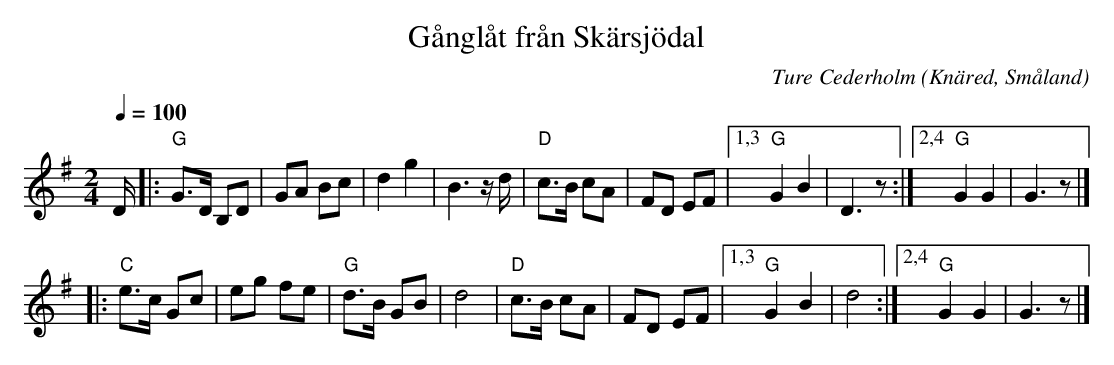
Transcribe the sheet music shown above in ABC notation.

X:1
T:Gånglåt från Skärsjödal
C:Ture Cederholm
O:Knäred, Småland
M:2/4
L:1/16
Q:1/4=100
K:G
D|: "G" G3D B,2D2 | G2A2 B2c2 | d4 g4 | B6 z d | "D" c3B c2A2 | F2D2 E2F2 |[1,3 "G" G4 B4 |D6 z2 :|[2,4 "G" G4 G4 | G6 z2 |]
|: "C" e3c G2c2 | e2g2 f2e2 | "G" d3B G2B2 | d8 | "D" c3B c2A2 | F2D2 E2F2 |[1,3 "G" G4 B4 | d8 :|[2,4 "G" G4 G4 | G6 z2 |]
